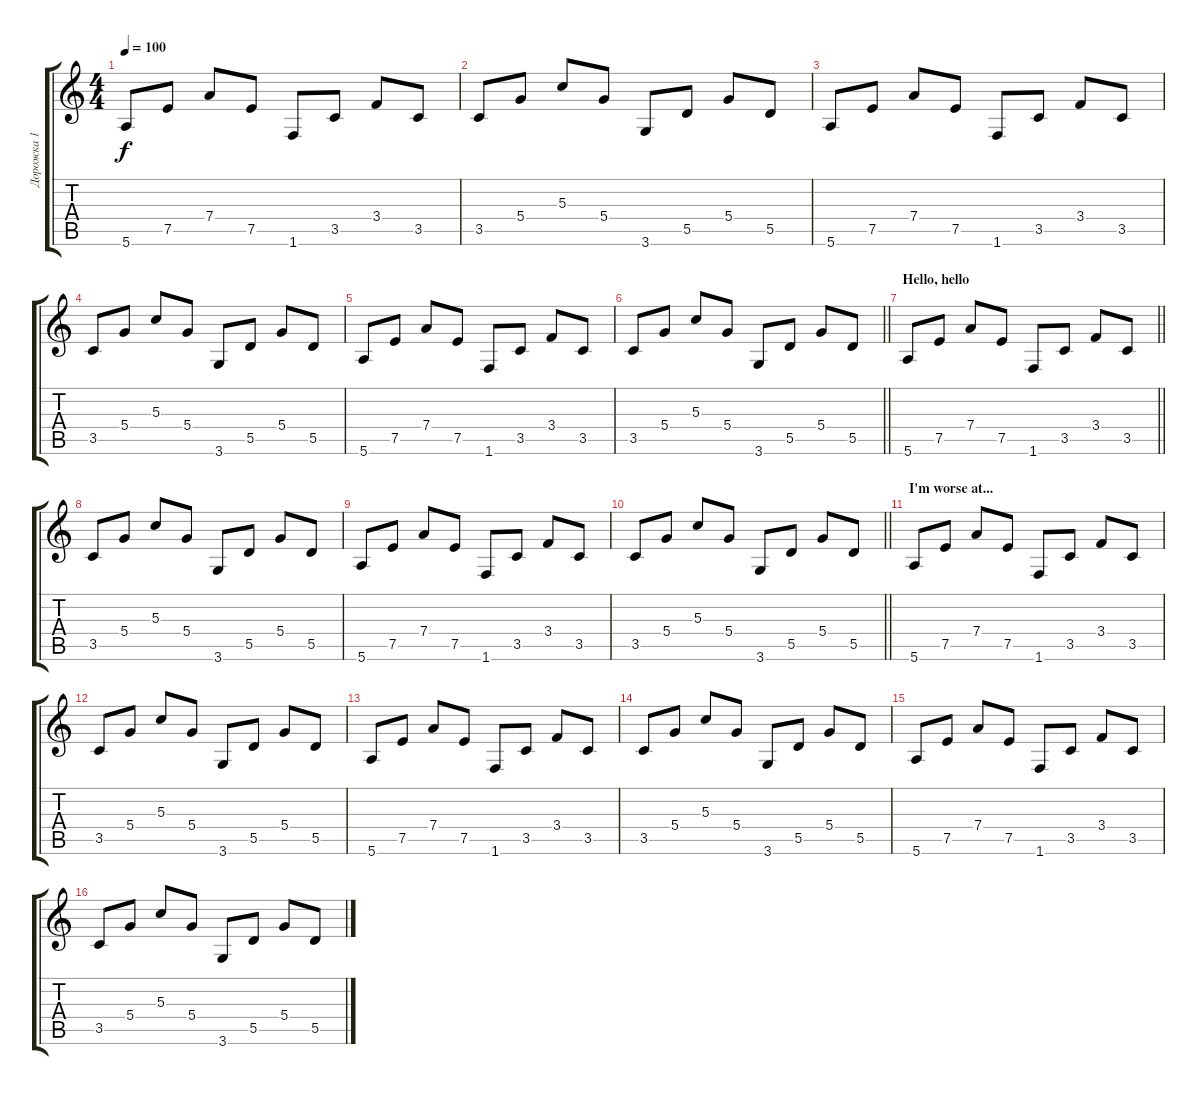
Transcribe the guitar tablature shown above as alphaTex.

\track ("Дорожка 1" "Дорожка 1") {instrument acousticguitarsteel}
\staff {score tabs}
\tuning (E4 B3 G3 D3 A2 E2) {hide}
\ts (4 4)
\tempo 100
\clef g2
\ks c
5.6.8{dy f} 7.5.8 7.4.8 7.5.8 1.6.8 3.5.8 3.4.8 3.5.8 |
3.5.8 5.4.8 5.3.8 5.4.8 3.6.8 5.5.8 5.4.8 5.5.8 |
5.6.8 7.5.8 7.4.8 7.5.8 1.6.8 3.5.8 3.4.8 3.5.8 |
3.5.8 5.4.8 5.3.8 5.4.8 3.6.8 5.5.8 5.4.8 5.5.8 |
5.6.8 7.5.8 7.4.8 7.5.8 1.6.8 3.5.8 3.4.8 3.5.8 |
\barLineRight lightlight
3.5.8 5.4.8 5.3.8 5.4.8 3.6.8 5.5.8 5.4.8 5.5.8 |
\section ("" "Hello, hello")
\barLineRight lightlight
5.6.8 7.5.8 7.4.8 7.5.8 1.6.8 3.5.8 3.4.8 3.5.8 |
\section ("" "")
3.5.8 5.4.8 5.3.8 5.4.8 3.6.8 5.5.8 5.4.8 5.5.8 |
5.6.8 7.5.8 7.4.8 7.5.8 1.6.8 3.5.8 3.4.8 3.5.8 |
\barLineRight lightlight
3.5.8 5.4.8 5.3.8 5.4.8 3.6.8 5.5.8 5.4.8 5.5.8 |
\section ("" "I'm worse at...")
5.6.8 7.5.8 7.4.8 7.5.8 1.6.8 3.5.8 3.4.8 3.5.8 |
3.5.8 5.4.8 5.3.8 5.4.8 3.6.8 5.5.8 5.4.8 5.5.8 |
5.6.8 7.5.8 7.4.8 7.5.8 1.6.8 3.5.8 3.4.8 3.5.8 |
3.5.8 5.4.8 5.3.8 5.4.8 3.6.8 5.5.8 5.4.8 5.5.8 |
5.6.8 7.5.8 7.4.8 7.5.8 1.6.8 3.5.8 3.4.8 3.5.8 |
3.5.8 5.4.8 5.3.8 5.4.8 3.6.8 5.5.8 5.4.8 5.5.8
